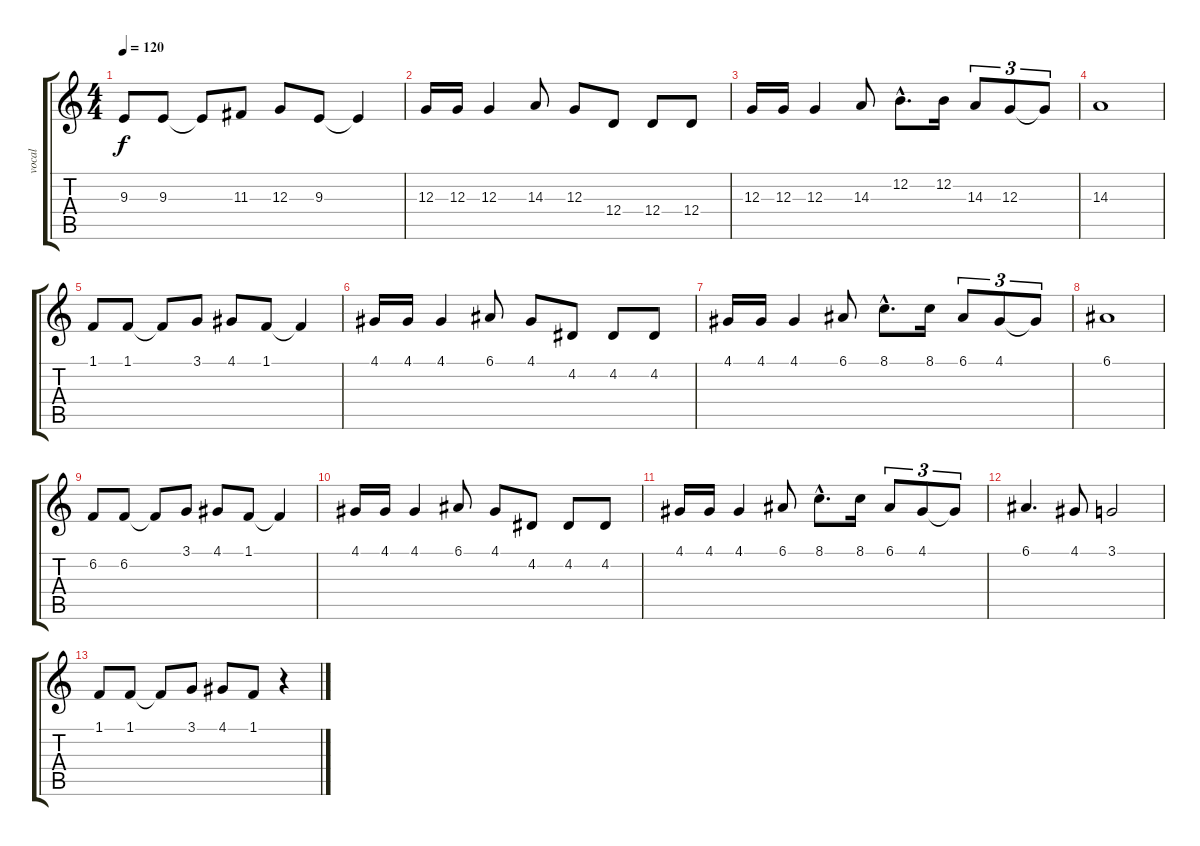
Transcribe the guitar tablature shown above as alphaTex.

\track ("vocal" "vocal") {instrument lead6voice}
\staff {score tabs}
\tuning (E4 B3 G3 D3 A2 E2) {hide}
\ts (4 4)
\tempo 120
\clef g2
\ks c
9.3.8{dy f} 9.3.8 9.3{t}.8 11.3.8 12.3.8 9.3.8 9.3{t}.4 |
12.3.16 12.3.16 12.3.4 14.3.8 12.3.8 12.4.8 12.4.8 12.4.8 |
12.3.16 12.3.16 12.3.4 14.3.8 12.2{hac}.8{d} 12.2.16 14.3.8{tu (3 2)} 12.3.8{tu (3 2)} 12.3{t}.8{tu (3 2)} |
14.3.1 |
1.1.8 1.1.8 1.1{t}.8 3.1.8 4.1.8 1.1.8 1.1{t}.4 |
4.1.16 4.1.16 4.1.4 6.1.8 4.1.8 4.2.8 4.2.8 4.2.8 |
4.1.16 4.1.16 4.1.4 6.1.8 8.1{hac}.8{d} 8.1.16 6.1.8{tu (3 2)} 4.1.8{tu (3 2)} 4.1{t}.8{tu (3 2)} |
6.1.1 |
6.2.8 6.2.8 6.2{t}.8 3.1.8 4.1.8 1.1.8 1.1{t}.4 |
4.1.16 4.1.16 4.1.4 6.1.8 4.1.8 4.2.8 4.2.8 4.2.8 |
4.1.16 4.1.16 4.1.4 6.1.8 8.1{hac}.8{d} 8.1.16 6.1.8{tu (3 2)} 4.1.8{tu (3 2)} 4.1{t}.8{tu (3 2)} |
6.1.4{d} 4.1.8 3.1.2 |
1.1.8 1.1.8 1.1{t}.8 3.1.8 4.1.8 1.1.8 r.4
